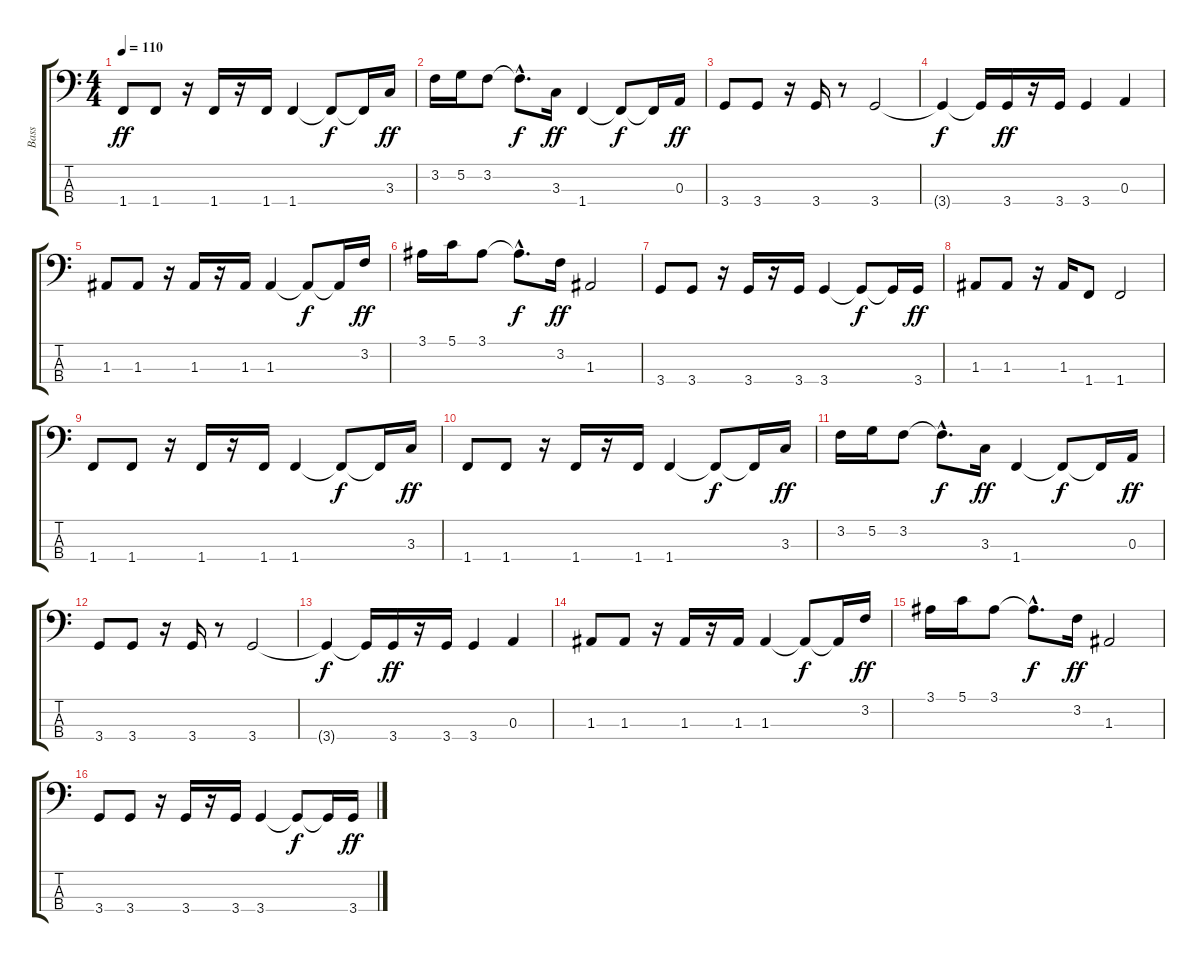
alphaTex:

\track ("Bass" "Bass") {instrument electricbassfinger}
\staff {score tabs}
\tuning (G2 D2 A1 E1) {hide}
\ts (4 4)
\tempo 110
\clef f4
\ks c
1.4.8{dy ff} 1.4.8 r.16 1.4.16 r.16 1.4.16 1.4.4 1.4{t}.8{dy f} 1.4{t}.16 3.3.16{dy ff} |
3.2.16 5.2.16 3.2.8 3.2{hac t}.8{d dy f} 3.3.16{dy ff} 1.4.4 1.4{t}.8{dy f} 1.4{t}.16 0.3.16{dy ff} |
3.4.8 3.4.8 r.16 3.4.16 r.8 3.4.2 |
3.4{t}.4{dy f} 3.4{t}.16 3.4.16{dy ff} r.16 3.4.16 3.4.4 0.3.4 |
1.3.8 1.3.8 r.16 1.3.16 r.16 1.3.16 1.3.4 1.3{t}.8{dy f} 1.3{t}.16 3.2.16{dy ff} |
3.1.16 5.1.16 3.1.8 3.1{hac t}.8{d dy f} 3.2.16{dy ff} 1.3.2 |
3.4.8 3.4.8 r.16 3.4.16 r.16 3.4.16 3.4.4 3.4{t}.8{dy f} 3.4{t}.16 3.4.16{dy ff} |
1.3.8 1.3.8 r.16 1.3.16 1.4.8 1.4.2 |
1.4.8 1.4.8 r.16 1.4.16 r.16 1.4.16 1.4.4 1.4{t}.8{dy f} 1.4{t}.16 3.3.16{dy ff} |
1.4.8 1.4.8 r.16 1.4.16 r.16 1.4.16 1.4.4 1.4{t}.8{dy f} 1.4{t}.16 3.3.16{dy ff} |
3.2.16 5.2.16 3.2.8 3.2{hac t}.8{d dy f} 3.3.16{dy ff} 1.4.4 1.4{t}.8{dy f} 1.4{t}.16 0.3.16{dy ff} |
3.4.8 3.4.8 r.16 3.4.16 r.8 3.4.2 |
3.4{t}.4{dy f} 3.4{t}.16 3.4.16{dy ff} r.16 3.4.16 3.4.4 0.3.4 |
1.3.8 1.3.8 r.16 1.3.16 r.16 1.3.16 1.3.4 1.3{t}.8{dy f} 1.3{t}.16 3.2.16{dy ff} |
3.1.16 5.1.16 3.1.8 3.1{hac t}.8{d dy f} 3.2.16{dy ff} 1.3.2 |
3.4.8 3.4.8 r.16 3.4.16 r.16 3.4.16 3.4.4 3.4{t}.8{dy f} 3.4{t}.16 3.4.16{dy ff}
